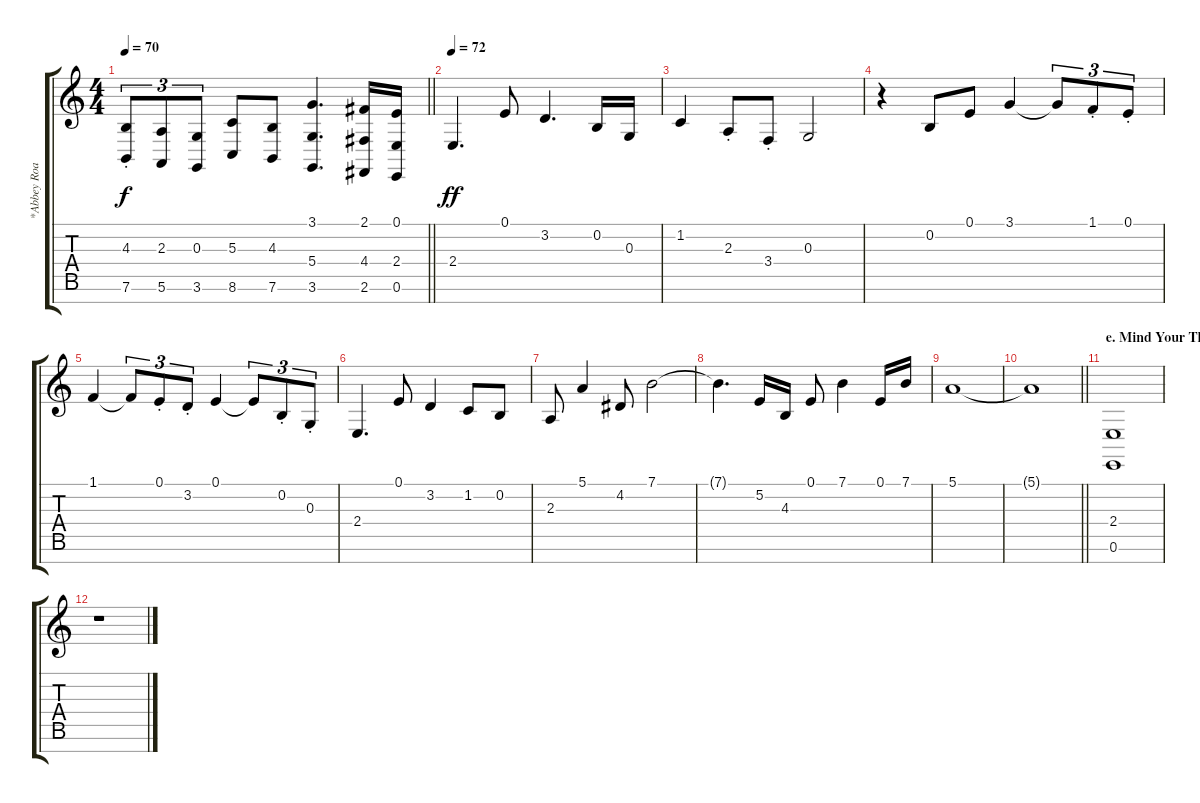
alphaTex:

\track ("*Abbey Road Orchestra* Brass II" "*Abbey Roa") {instrument trombone}
\staff {score tabs}
\tuning (E4 B3 G3 D3 A2 E2 B1) {hide}
\ts (4 4)
\tempo 70
\clef g2
\barLineRight lightlight
\ks c
(4.3{st} 7.6{st}).8{tu (3 2) dy f} (2.3 5.6).8{tu (3 2)} (0.3 3.6).8{tu (3 2)} (5.3 8.6).8 (4.3 7.6).8 (3.1 5.4 3.6).4{d} (2.1 4.4 2.6).16 (0.1 2.4 0.6).16 |
\tempo 72
2.4.4{d dy ff volume 16 balance 15} 0.1.8 3.2.4{d} 0.2.16 0.3.16 |
1.2.4 2.3{st}.8 3.4{st}.8 0.3.2 |
r.4 0.2.8 0.1.8 3.1.4 3.1{t}.8{tu (3 2)} 1.1{st}.8{tu (3 2)} 0.1{st}.8{tu (3 2)} |
1.1.4 1.1{t}.8{tu (3 2)} 0.1{st}.8{tu (3 2)} 3.2{st}.8{tu (3 2)} 0.1.4 0.1{t}.8{tu (3 2)} 0.2{st}.8{tu (3 2)} 0.3{st}.8{tu (3 2)} |
2.4.4{d} 0.1.8 3.2.4 1.2.8 0.2.8 |
2.3.8 5.1.4 4.2.8 7.1.2 |
7.1{t}.4{d} 5.2.16 4.3.16 0.1.8 7.1.4 0.1.16 7.1.16 |
5.1.1 |
\barLineRight lightlight
5.1{t}.1 |
\section ("" "e. Mind Your Throats Please (15:27 - 18:01)")
(2.4 0.6).1{volume 0} |
r.1
